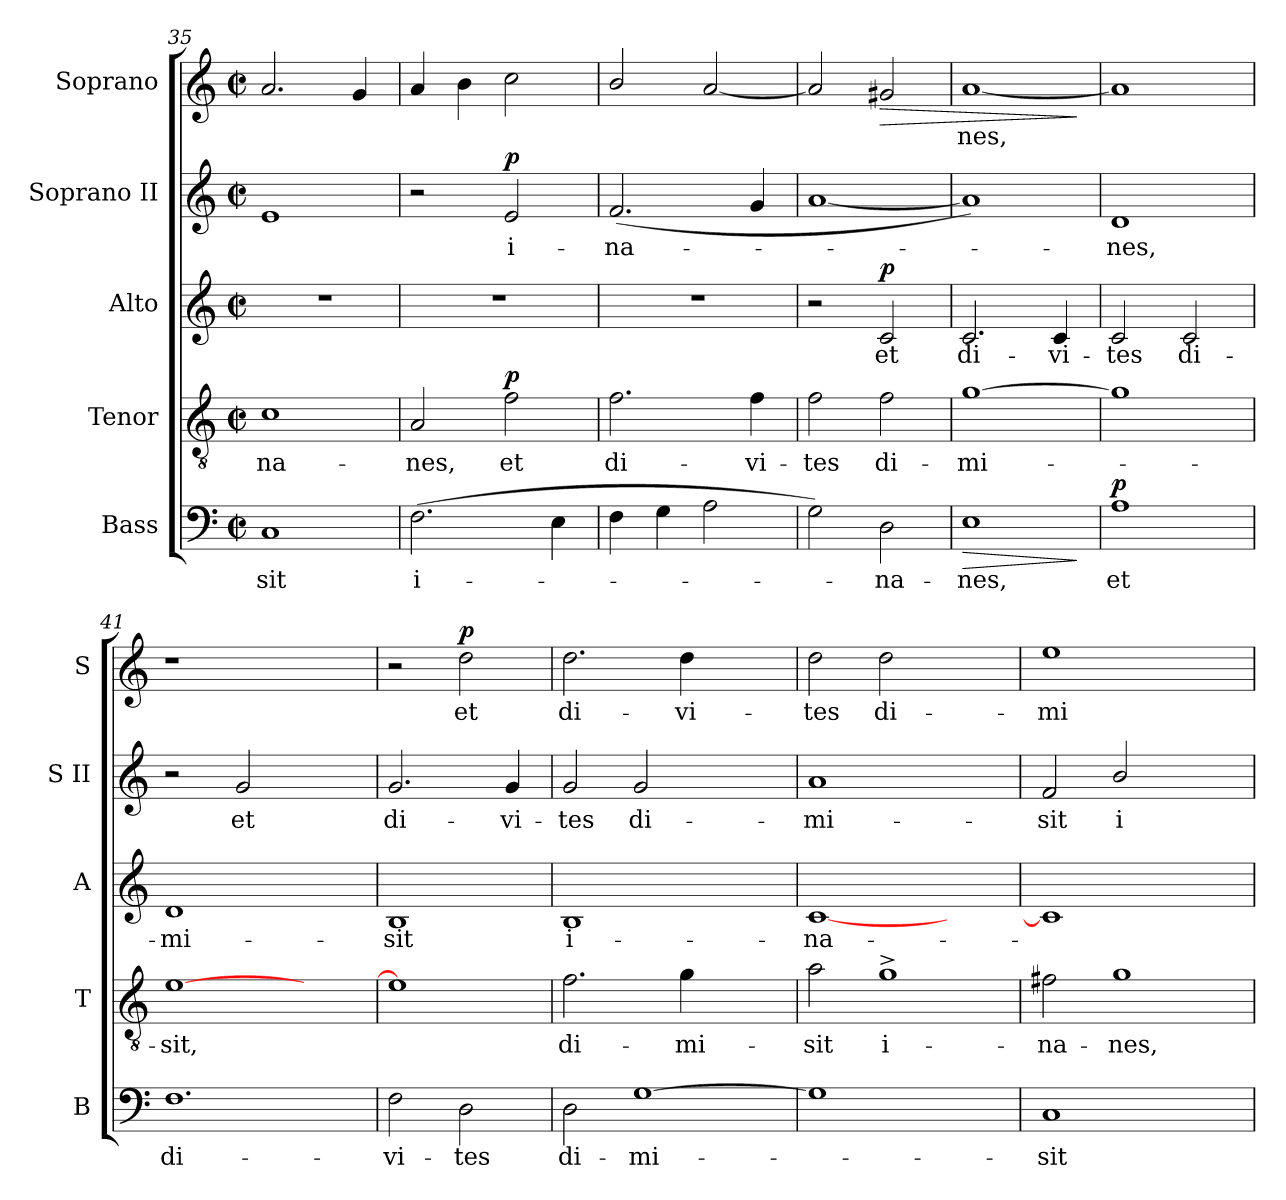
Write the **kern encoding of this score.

**kern	**text	**dynam	**kern	**text	**dynam	**kern	**text	**dynam	**kern	**text	**dynam	**kern	**text	**dynam
*part5	*part5	*part5	*part4	*part4	*part4	*part3	*part3	*part3	*part2	*part2	*part2	*part1	*part1	*part1
*staff5	*staff5	*staff5	*staff4	*staff4	*staff4	*staff3	*staff3	*staff3	*staff2	*staff2	*staff2	*staff1	*staff1	*staff1
*I"Bass	*	*	*I"Tenor	*	*	*I"Alto	*	*	*I"Soprano II	*	*	*I"Soprano	*	*
*I'B	*	*	*I'T	*	*	*I'A	*	*	*I'S II	*	*	*I'S	*	*
!!LO:LB:g=z
*clefF4	*	*	*clefGv2	*	*	*clefG2	*	*	*clefG2	*	*	*clefG2	*	*
*k[]	*	*	*k[]	*	*	*k[]	*	*	*k[]	*	*	*k[]	*	*
*C:	*	*	*C:	*	*	*C:	*	*	*C:	*	*	*C:	*	*
*M2/2	*	*	*M2/2	*	*	*M2/2	*	*	*M2/2	*	*	*M2/2	*	*
*met(c|)	*	*	*met(c|)	*	*	*met(c|)	*	*	*met(c|)	*	*	*met(c|)	*	*
=35	=35	=35	=35	=35	=35	=35	=35	=35	=35	=35	=35	=35	=35	=35
!	!LO:LY:b	!	!	!LO:LY:b	!	!	!	!	!	!	!	!	!	!
1C	-sit	.	1c	-na-	.	1r	.	.	1e	.	.	2.a	.	.
.	.	.	.	.	.	.	.	.	.	.	.	4g	.	.
=36	=36	=36	=36	=36	=36	=36	=36	=36	=36	=36	=36	=36	=36	=36
!	!LO:LY:b	!	!	!LO:LY:b	!	!	!	!	!	!	!	!	!	!
(>2.F	i-	.	2A	-nes,	.	1r	.	.	2r	.	.	4a	.	.
.	.	.	.	.	.	.	.	.	.	.	.	4b	.	.
!	!	!	!	!LO:LY:b	!LO:DY:b	!	!	!	!	!LO:LY:b	!LO:DY:b	!	!	!
.	.	.	2f	et	p	.	.	.	2e	i-	p	2cc	.	.
4E	.	.	.	.	.	.	.	.	.	.	.	.	.	.
!!LO:LB:g=z
=37A	=37A	=37A	=37A	=37A	=37A	=37A	=37A	=37A	=37A	=37A	=37A	=37A	=37A	=37A
!	!	!	!	!LO:LY:b	!	!	!	!	!	!LO:LY:b	!	!	!	!
4F	.	.	2.f	di-	.	1r	.	.	(<2.f	-na-	.	2b/	.	.
4G	.	.	.	.	.	.	.	.	.	.	.	.	.	.
2A	.	.	.	.	.	.	.	.	.	.	.	[2a	.	.
!	!	!	!	!LO:LY:b	!	!	!	!	!	!	!	!	!	!
.	.	.	4f	-vi-	.	.	.	.	4g	.	.	.	.	.
!!LO:LB:g=z
=38	=38	=38	=38	=38	=38	=38	=38	=38	=38	=38	=38	=38	=38	=38
!	!	!	!	!LO:LY:b	!	!	!	!	!	!	!	!	!	!
2G)	.	.	2f	-tes	.	2r	.	.	[1a	.	.	2a]	.	.
!	!LO:LY:b	!	!	!LO:LY:b	!	!	!LO:LY:b	!LO:DY:b	!	!	!	!	!	!LO:HP:b
2D	na-	.	2f	di-	.	2c	et	p	.	.	.	2g#X	.	>
!!LO:LB:g=z
=39	=39	=39	=39	=39	=39	=39	=39	=39	=39	=39	=39	=39	=39	=39
!	!LO:LY:b	!LO:HP:b	!	!LO:LY:b	!	!	!LO:LY:b	!	!	!	!	!	!LO:LY:b	!
1E	-nes,	>	[1g	-mi-	.	2.c	di-	.	1a])	.	.	[1a	nes,	.
!	!	!	!	!	!	!	!LO:LY:b	!	!	!	!	!	!	!
.	.	.	.	.	.	4c	-vi-	.	.	.	.	.	.	.
.	.	]	.	.	.	.	.	.	.	.	.	.	.	]
=40	=40	=40	=40	=40	=40	=40	=40	=40	=40	=40	=40	=40	=40	=40
!	!LO:LY:b	!LO:DY:b	!	!	!	!	!LO:LY:b	!	!	!LO:LY:b	!	!	!	!
1A	et	p	1g]	.	.	2c	-tes	.	1d	nes,	.	1a]	.	.
!	!	!	!	!	!	!	!LO:LY:b	!	!	!	!	!	!	!
.	.	.	.	.	.	2c	di-	.	.	.	.	.	.	.
=41	=41	=41	=41	=41	=41	=41	=41	=41	=41	=41	=41	=41	=41	=41
!	!LO:LY:b	!	!	!LO:LY:b	!	!	!LO:LY:b	!	!	!	!	!	!	!
1.F	di-	.	[1e	sit,	.	1d	-mi-	.	2r	.	.	1r	.	.
!	!	!	!	!	!	!	!	!	!	!LO:LY:b	!	!	!	!
.	.	.	.	.	.	.	.	.	2g	et	.	.	.	.
.	.	.	2ryy	.	.	2ryy	.	.	2ryy	.	.	2ryy	.	.
=42	=42	=42	=42	=42	=42	=42	=42	=42	=42	=42	=42	=42	=42	=42
!	!LO:LY:b	!	!	!	!	!	!LO:LY:b	!	!	!LO:LY:b	!	!	!	!
2F	-vi-	.	1e]	.	.	1B	-sit	.	2.g	di-	.	2r	.	.
!	!LO:LY:b	!	!	!	!	!	!	!	!	!	!	!	!LO:LY:b	!LO:DY:b
2D	-tes	.	.	.	.	.	.	.	.	.	.	2dd	et	p
!	!	!	!	!	!	!	!	!	!	!LO:LY:b	!	!	!	!
.	.	.	.	.	.	.	.	.	4g	-vi-	.	.	.	.
=43	=43	=43	=43	=43	=43	=43	=43	=43	=43	=43	=43	=43	=43	=43
!	!LO:LY:b	!	!	!LO:LY:b	!	!	!LO:LY:b	!	!	!LO:LY:b	!	!	!LO:LY:b	!
2D	di-	.	2.f	di-	.	1B	i-	.	2g	-tes	.	2.dd	di-	.
!	!LO:LY:b	!	!	!	!	!	!	!	!	!LO:LY:b	!	!	!	!
[1G	-mi-	.	.	.	.	.	.	.	2g	di-	.	.	.	.
!	!	!	!	!LO:LY:b	!	!	!	!	!	!	!	!	!LO:LY:b	!
.	.	.	4g	-mi-	.	.	.	.	.	.	.	4dd	-vi-	.
.	.	.	2ryy	.	.	2ryy	.	.	2ryy	.	.	2ryy	.	.
=44	=44	=44	=44	=44	=44	=44	=44	=44	=44	=44	=44	=44	=44	=44
!	!	!	!	!LO:LY:b	!	!	!LO:LY:b	!	!	!LO:LY:b	!	!	!LO:LY:b	!
1G]	.	.	2a	-sit	.	[1c	-na-	.	1a	-mi-	.	2dd	-tes	.
!	!	!	!	!LO:LY:b	!	!	!	!	!	!	!	!	!LO:LY:b	!
.	.	.	1g^	i-	.	.	.	.	.	.	.	2dd	di-	.
2ryy	.	.	.	.	.	2ryy	.	.	2ryy	.	.	2ryy	.	.
=45	=45	=45	=45	=45	=45	=45	=45	=45	=45	=45	=45	=45	=45	=45
!	!LO:LY:b	!	!	!LO:LY:b	!	!	!	!	!	!LO:LY:b	!	!	!LO:LY:b	!
1C	sit	.	2f#X	-na-	.	1c]	.	.	2f	-sit	.	1ee	-mi-	.
!	!	!	!	!LO:LY:b	!	!	!	!	!	!LO:LY:b	!	!	!	!
.	.	.	1g	-nes,	.	.	.	.	2b/	i-	.	.	.	.
2ryy	.	.	.	.	.	2ryy	.	.	2ryy	.	.	2ryy	.	.
=	=	=	=	=	=	=	=	=	=	=	=	=	=	=
*-	*-	*-	*-	*-	*-	*-	*-	*-	*-	*-	*-	*-	*-	*-
